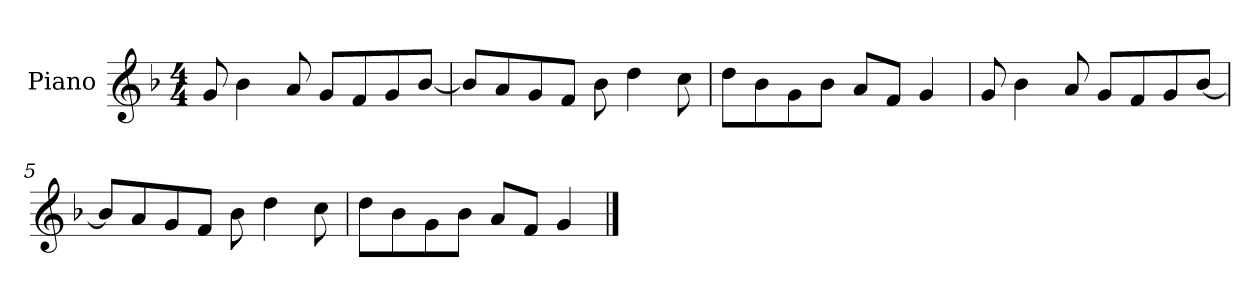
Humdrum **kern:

**kern
*part1
*staff1
*I"Piano
*I'P-no
*clefG2
*k[b-]
*M4/4
*MM90
=1
8g/
4b-\
8a/
8g/L
8f/
8g/
[8b-/J
=2
8b-/L]
8a/
8g/
8f/J
8b-\
4dd\
8cc\
=3
8dd\L
8b-\
8g\
8b-\J
8a/L
8f/J
4g/
=4
8g/
4b-\
8a/
8g/L
8f/
8g/
[8b-/J
=5
8b-/L]
8a/
8g/
8f/J
8b-\
4dd\
8cc\
!!LO:LB:g=z
=6
8dd\L
8b-\
8g\
8b-\J
8a/L
8f/J
4g/
==
*-
